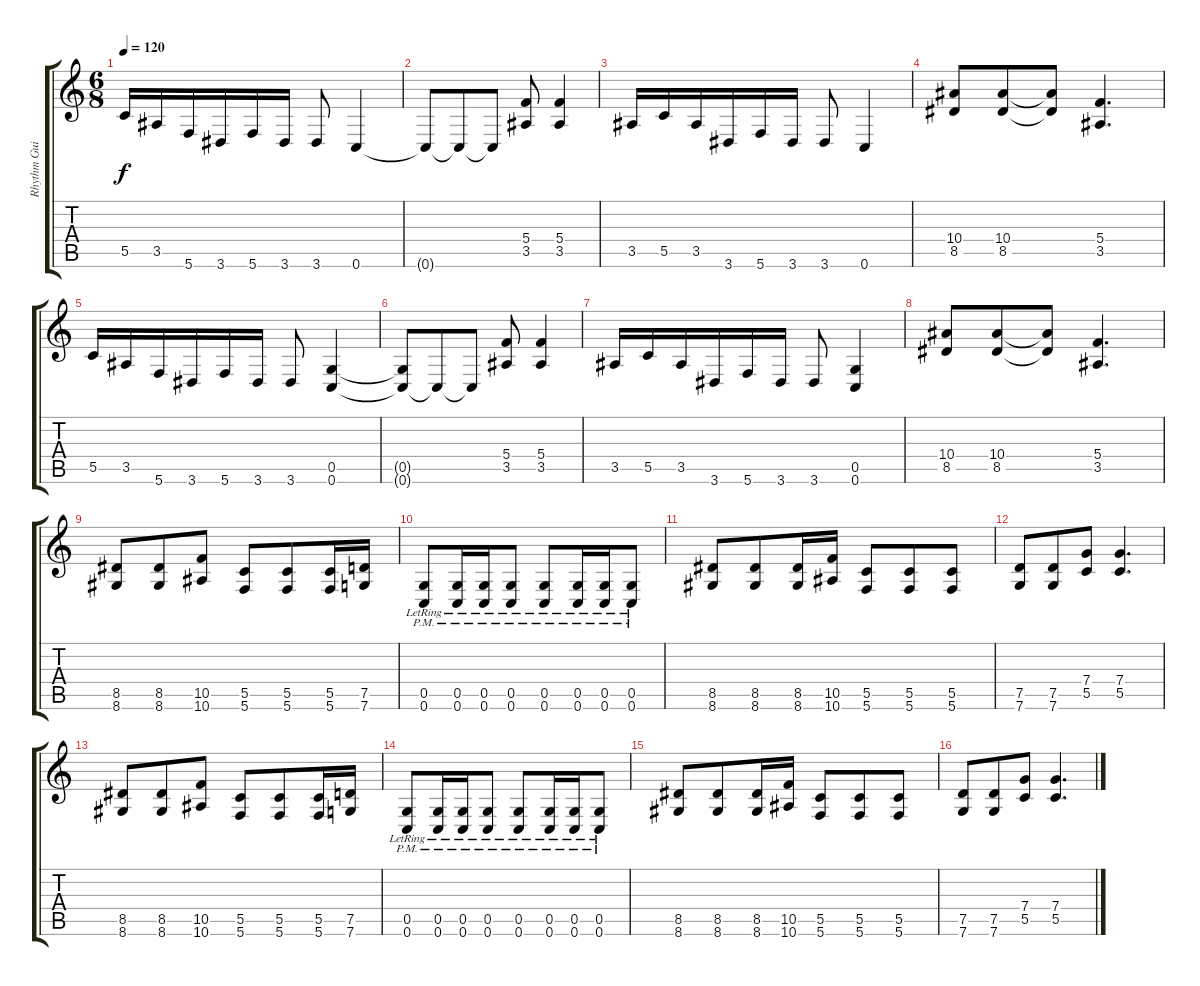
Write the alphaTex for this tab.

\track ("Rhythm Guitar" "Rhythm Gui") {instrument overdrivenguitar}
\staff {score tabs}
\tuning (D4 A3 F3 C3 G2 C2) {hide}
\ts (6 8)
\tempo 120
\clef g2
\ks c
5.5.16{dy f} 3.5.16 5.6.16 3.6.16 5.6.16 3.6.16 3.6.8 0.6.4 |
0.6{t}.8 0.6{t}.8 0.6{t}.8 (5.4 3.5).8 (5.4 3.5).4 |
3.5.16 5.5.16 3.5.16 3.6.16 5.6.16 3.6.16 3.6.8 0.6.4 |
(10.4 8.5).8 (10.4 8.5).8 (10.4{t} 8.5{t}).8 (5.4 3.5).4{d} |
5.5.16 3.5.16 5.6.16 3.6.16 5.6.16 3.6.16 3.6.8 (0.5 0.6).4 |
(0.5{t} 0.6{t}).8 0.6{t}.8 0.6{t}.8 (5.4 3.5).8 (5.4 3.5).4 |
3.5.16 5.5.16 3.5.16 3.6.16 5.6.16 3.6.16 3.6.8 (0.5 0.6).4 |
(10.4 8.5).8 (10.4 8.5).8 (10.4{t} 8.5{t}).8 (5.4 3.5).4{d} |
(8.5 8.6).8 (8.5 8.6).8 (10.5 10.6).8 (5.5 5.6).8 (5.5 5.6).8 (5.5 5.6).16 (7.5 7.6).16 |
(0.5{pm lr} 0.6{pm lr}).8 (0.5{pm lr} 0.6{pm lr}).16 (0.5{pm lr} 0.6{pm lr}).16 (0.5{pm lr} 0.6{pm lr}).8 (0.5{pm lr} 0.6{pm lr}).8 (0.5{pm lr} 0.6{pm lr}).16 (0.5{pm lr} 0.6{pm lr}).16 (0.5{pm lr} 0.6{pm lr}).8 |
(8.5 8.6).8 (8.5 8.6).8 (8.5 8.6).16 (10.5 10.6).16 (5.5 5.6).8 (5.5 5.6).8 (5.5 5.6).8 |
(7.5 7.6).8 (7.5 7.6).8 (7.4 5.5).8 (7.4 5.5).4{d} |
(8.5 8.6).8 (8.5 8.6).8 (10.5 10.6).8 (5.5 5.6).8 (5.5 5.6).8 (5.5 5.6).16 (7.5 7.6).16 |
(0.5{pm lr} 0.6{pm lr}).8 (0.5{pm lr} 0.6{pm lr}).16 (0.5{pm lr} 0.6{pm lr}).16 (0.5{pm lr} 0.6{pm lr}).8 (0.5{pm lr} 0.6{pm lr}).8 (0.5{pm lr} 0.6{pm lr}).16 (0.5{pm lr} 0.6{pm lr}).16 (0.5{pm lr} 0.6{pm lr}).8 |
(8.5 8.6).8 (8.5 8.6).8 (8.5 8.6).16 (10.5 10.6).16 (5.5 5.6).8 (5.5 5.6).8 (5.5 5.6).8 |
(7.5 7.6).8 (7.5 7.6).8 (7.4 5.5).8 (7.4 5.5).4{d}
